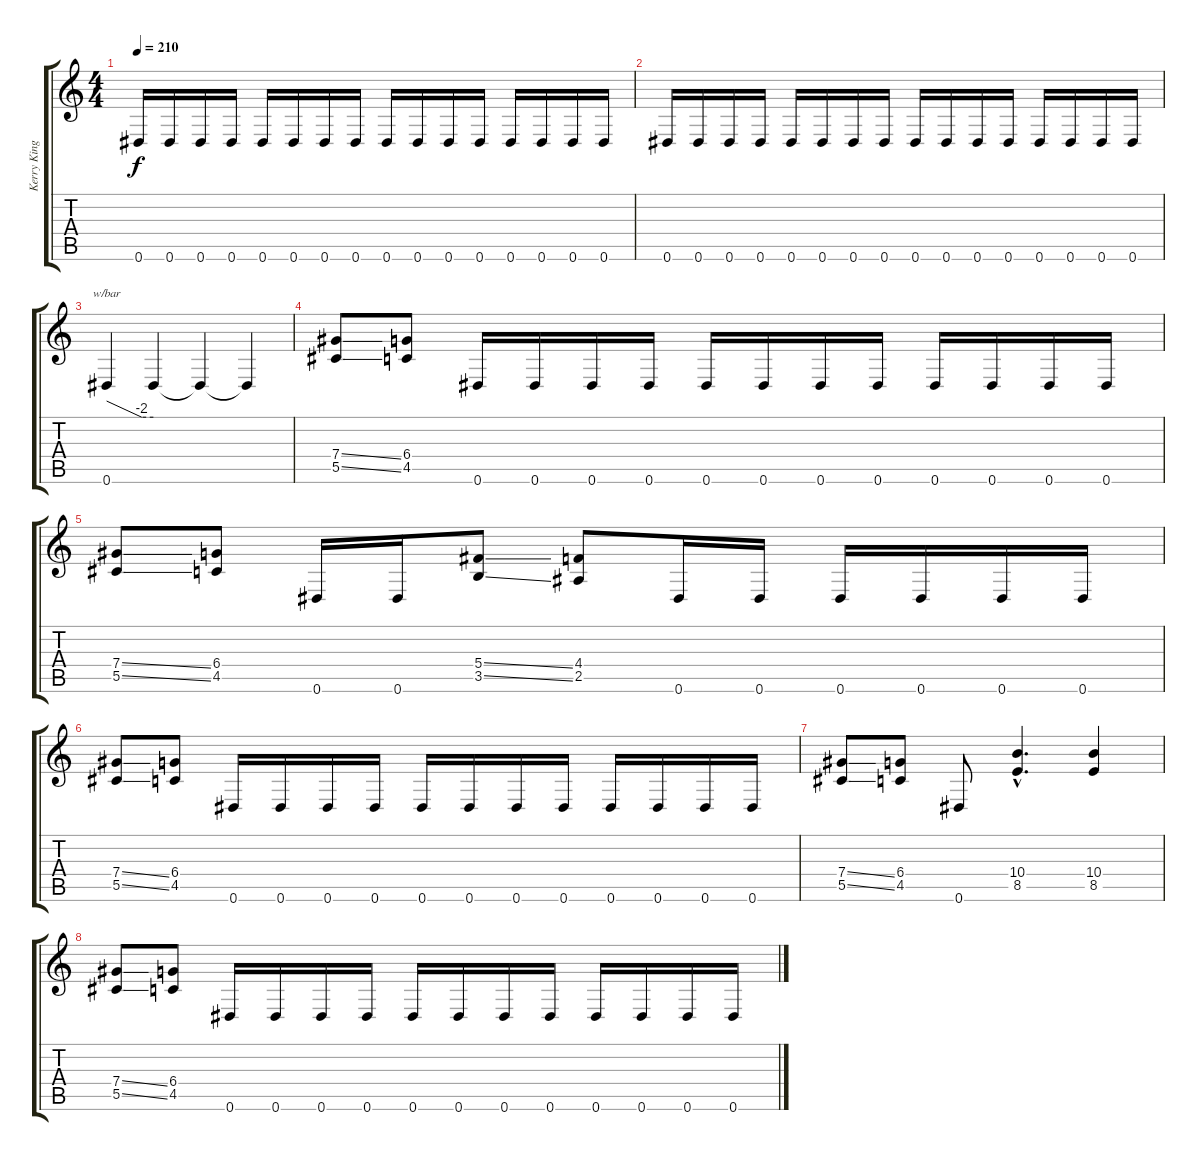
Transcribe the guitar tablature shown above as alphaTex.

\track ("Kerry King" "Kerry King") {instrument distortionguitar}
\staff {score tabs}
\tuning (Eb4 Bb3 Gb3 Db3 Ab2 Eb2) {hide}
\ts (4 4)
\tempo 210
\clef g2
\ks c
0.6.16{dy f} 0.6.16 0.6.16 0.6.16 0.6.16 0.6.16 0.6.16 0.6.16 0.6.16 0.6.16 0.6.16 0.6.16 0.6.16 0.6.16 0.6.16 0.6.16 |
0.6.16 0.6.16 0.6.16 0.6.16 0.6.16 0.6.16 0.6.16 0.6.16 0.6.16 0.6.16 0.6.16 0.6.16 0.6.16 0.6.16 0.6.16 0.6.16 |
0.6.4{tbe (custom default 0 0 45 -8 60 -8)} 0.6{t}.4 0.6{t}.4 0.6{t}.4 |
(7.4{ss} 5.5{ss}).8 (6.4 4.5).8 0.6.16 0.6.16 0.6.16 0.6.16 0.6.16 0.6.16 0.6.16 0.6.16 0.6.16 0.6.16 0.6.16 0.6.16 |
(7.4{ss} 5.5{ss}).8 (6.4 4.5).8 0.6.16 0.6.16 (5.4{ss} 3.5{ss}).8 (4.4 2.5).8 0.6.16 0.6.16 0.6.16 0.6.16 0.6.16 0.6.16 |
(7.4{ss} 5.5{ss}).8 (6.4 4.5).8 0.6.16 0.6.16 0.6.16 0.6.16 0.6.16 0.6.16 0.6.16 0.6.16 0.6.16 0.6.16 0.6.16 0.6.16 |
(7.4{ss} 5.5{ss}).8 (6.4 4.5).8 0.6.8 (10.4{hac} 8.5{hac}).4{d} (10.4 8.5).4 |
(7.4{ss} 5.5{ss}).8 (6.4 4.5).8 0.6.16 0.6.16 0.6.16 0.6.16 0.6.16 0.6.16 0.6.16 0.6.16 0.6.16 0.6.16 0.6.16 0.6.16
